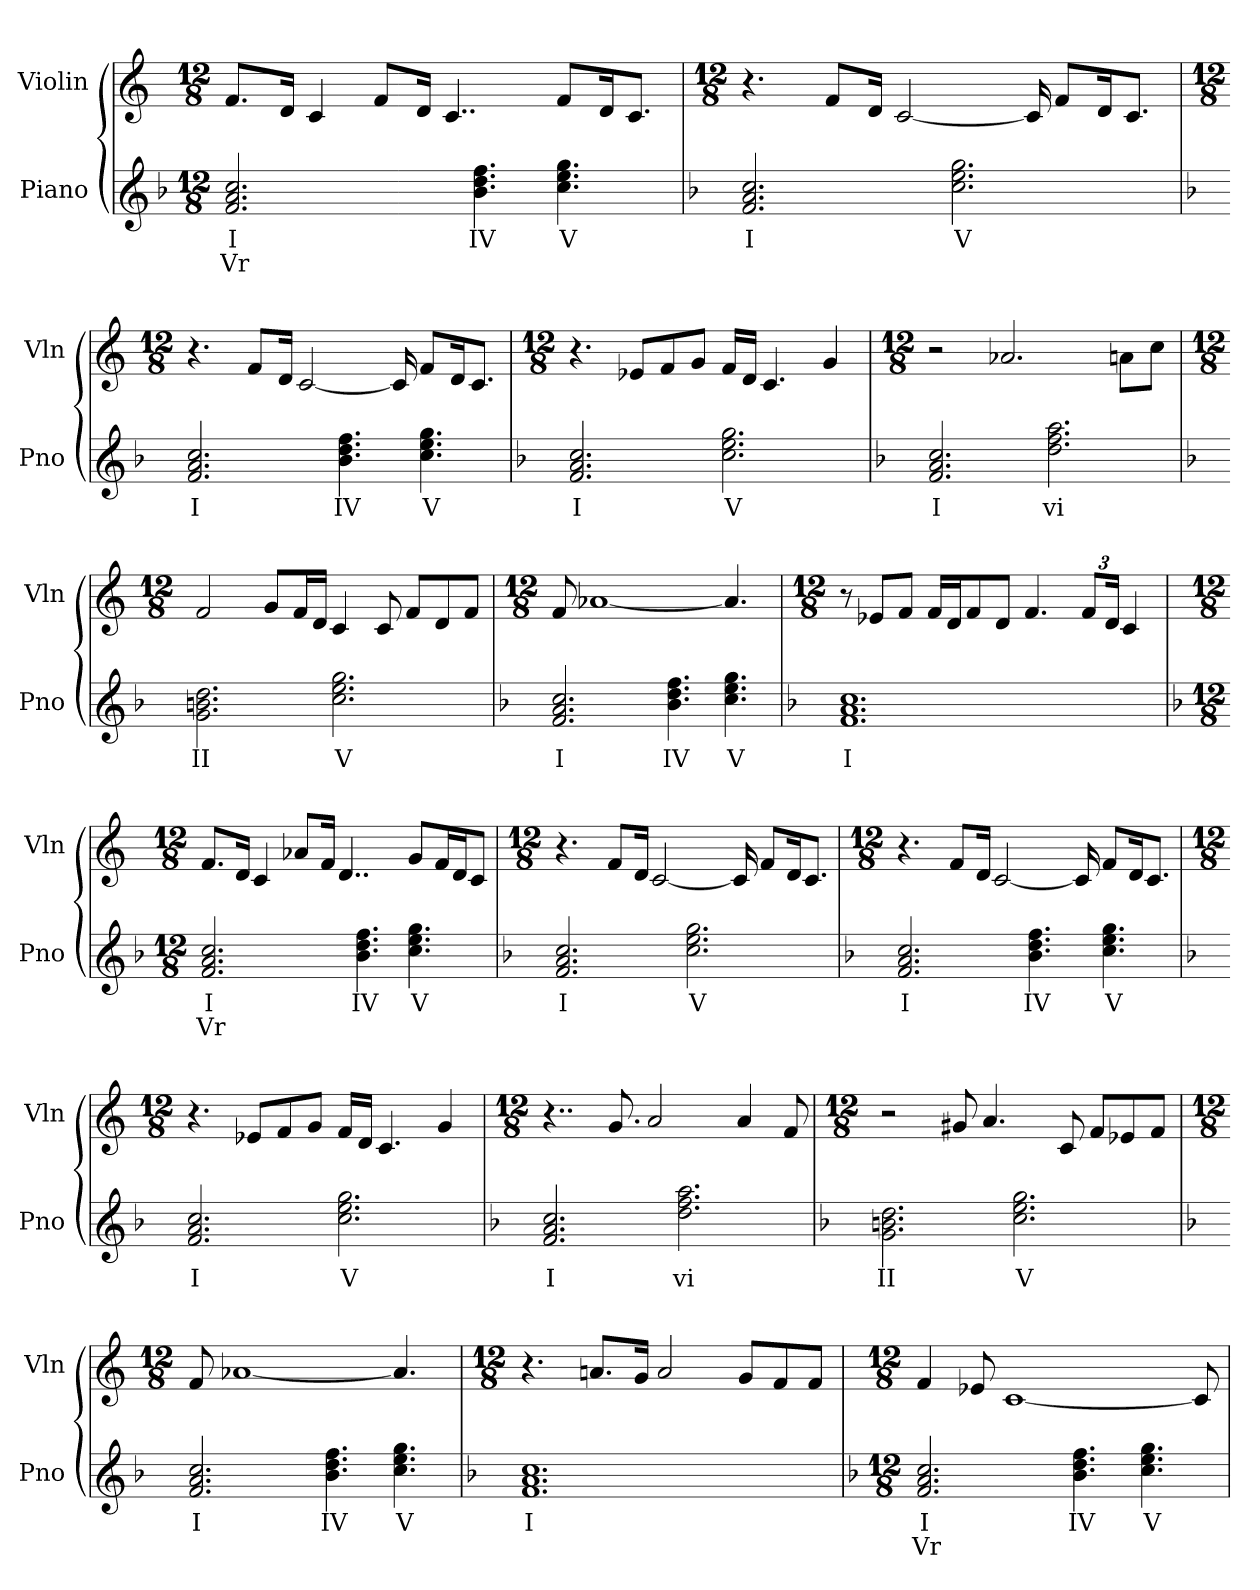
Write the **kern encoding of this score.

**kern	**text	**text	**kern
*part2	*part2	*part2	*part1
*staff2	*staff2	*staff2	*staff1
*I"Piano	*	*	*I"Violin
*I'Pno	*	*	*I'Vln
*k[b-]	*	*	*
*F:	*	*	*
*M12/8	*	*	*M12/8
=	=	=	=
2.f 2.a 2.cc	I	Vr	8.fL
.	.	.	16dJk
.	.	.	4c
.	.	.	8fL
.	.	.	16dJk
.	.	.	4..c
4.b- 4.dd 4.ff	IV	.	.
4.cc 4.ee 4.gg	V	.	8fL
.	.	.	16dK
.	.	.	8.cJ
=	=	=	=
*k[b-]	*	*	*
*F:	*	*	*
*	*	*	*M12/8
2.f 2.a 2.cc	I	.	4.r
.	.	.	8fL
.	.	.	16dJk
.	.	.	[2c
2.cc 2.ee 2.gg	V	.	.
.	.	.	16c]
.	.	.	8fL
.	.	.	16dK
.	.	.	8.cJ
=	=	=	=
*k[b-]	*	*	*
*F:	*	*	*
*	*	*	*M12/8
2.f 2.a 2.cc	I	.	4.r
.	.	.	8fL
.	.	.	16dJk
.	.	.	[2c
4.b- 4.dd 4.ff	IV	.	.
.	.	.	16c]
4.cc 4.ee 4.gg	V	.	8fL
.	.	.	16dK
.	.	.	8.cJ
=	=	=	=
*k[b-]	*	*	*
*F:	*	*	*
*	*	*	*M12/8
2.f 2.a 2.cc	I	.	4.r
.	.	.	8e-XL
.	.	.	8f
.	.	.	8gJ
2.cc 2.ee 2.gg	V	.	16fLL
.	.	.	16dJJ
.	.	.	4.c
.	.	.	4g
=	=	=	=
*k[b-]	*	*	*
*F:	*	*	*
*	*	*	*M12/8
2.f 2.a 2.cc	I	.	2r
.	.	.	2.a-X
2.dd 2.ff 2.aa	vi	.	.
.	.	.	8anL
.	.	.	8ccJ
=	=	=	=
*k[b-]	*	*	*
*F:	*	*	*
*	*	*	*M12/8
2.g 2.bn 2.dd	II	.	2f
.	.	.	8gL
.	.	.	16fL
.	.	.	16dJJ
2.cc 2.ee 2.gg	V	.	4c
.	.	.	8c
.	.	.	8fL
.	.	.	8d
.	.	.	8fJ
=	=	=	=
*k[b-]	*	*	*
*F:	*	*	*
*	*	*	*M12/8
2.f 2.a 2.cc	I	.	8f
.	.	.	[1a-X
4.b- 4.dd 4.ff	IV	.	.
4.cc 4.ee 4.gg	V	.	4.a-]
=	=	=	=
*k[b-]	*	*	*
*F:	*	*	*
*	*	*	*M12/8
1.f 1.a 1.cc	I	.	8r
.	.	.	8e-XL
.	.	.	8fJ
.	.	.	16fLL
.	.	.	16dJ
.	.	.	8f
.	.	.	8dJ
.	.	.	4.f
.	.	.	12fL
.	.	.	24dJk
.	.	.	4c
=	=	=	=
*k[b-]	*	*	*
*F:	*	*	*
*M12/8	*	*	*M12/8
2.f 2.a 2.cc	I	Vr	8.fL
.	.	.	16dJk
.	.	.	4c
.	.	.	8a-XL
.	.	.	16fJk
.	.	.	4..d
4.b- 4.dd 4.ff	IV	.	.
4.cc 4.ee 4.gg	V	.	8gL
.	.	.	16fL
.	.	.	16dJ
.	.	.	8cJ
=	=	=	=
*k[b-]	*	*	*
*F:	*	*	*
*	*	*	*M12/8
2.f 2.a 2.cc	I	.	4.r
.	.	.	8fL
.	.	.	16dJk
.	.	.	[2c
2.cc 2.ee 2.gg	V	.	.
.	.	.	16c]
.	.	.	8fL
.	.	.	16dK
.	.	.	8.cJ
=	=	=	=
*k[b-]	*	*	*
*F:	*	*	*
*	*	*	*M12/8
2.f 2.a 2.cc	I	.	4.r
.	.	.	8fL
.	.	.	16dJk
.	.	.	[2c
4.b- 4.dd 4.ff	IV	.	.
.	.	.	16c]
4.cc 4.ee 4.gg	V	.	8fL
.	.	.	16dK
.	.	.	8.cJ
=	=	=	=
*k[b-]	*	*	*
*F:	*	*	*
*	*	*	*M12/8
2.f 2.a 2.cc	I	.	4.r
.	.	.	8e-XL
.	.	.	8f
.	.	.	8gJ
2.cc 2.ee 2.gg	V	.	16fLL
.	.	.	16dJJ
.	.	.	4.c
.	.	.	4g
=	=	=	=
*k[b-]	*	*	*
*F:	*	*	*
*	*	*	*M12/8
2.f 2.a 2.cc	I	.	4..r
.	.	.	8.g
.	.	.	2a
2.dd 2.ff 2.aa	vi	.	.
.	.	.	4a
.	.	.	8f
=	=	=	=
*k[b-]	*	*	*
*F:	*	*	*
*	*	*	*M12/8
2.g 2.bn 2.dd	II	.	2r
.	.	.	8g#X
.	.	.	4.a
2.cc 2.ee 2.gg	V	.	.
.	.	.	8c
.	.	.	8fL
.	.	.	8e-X
.	.	.	8fJ
=	=	=	=
*k[b-]	*	*	*
*F:	*	*	*
*	*	*	*M12/8
2.f 2.a 2.cc	I	.	8f
.	.	.	[1a-X
4.b- 4.dd 4.ff	IV	.	.
4.cc 4.ee 4.gg	V	.	4.a-]
=	=	=	=
*k[b-]	*	*	*
*F:	*	*	*
*	*	*	*M12/8
1.f 1.a 1.cc	I	.	4.r
.	.	.	8.anL
.	.	.	16gJk
.	.	.	2a
.	.	.	8gL
.	.	.	8f
.	.	.	8fJ
=	=	=	=
*k[b-]	*	*	*
*F:	*	*	*
*M12/8	*	*	*M12/8
2.f 2.a 2.cc	I	Vr	4f
.	.	.	8e-X
.	.	.	[1c
4.b- 4.dd 4.ff	IV	.	.
4.cc 4.ee 4.gg	V	.	.
.	.	.	8c]
=	=	=	=
*-	*-	*-	*-
